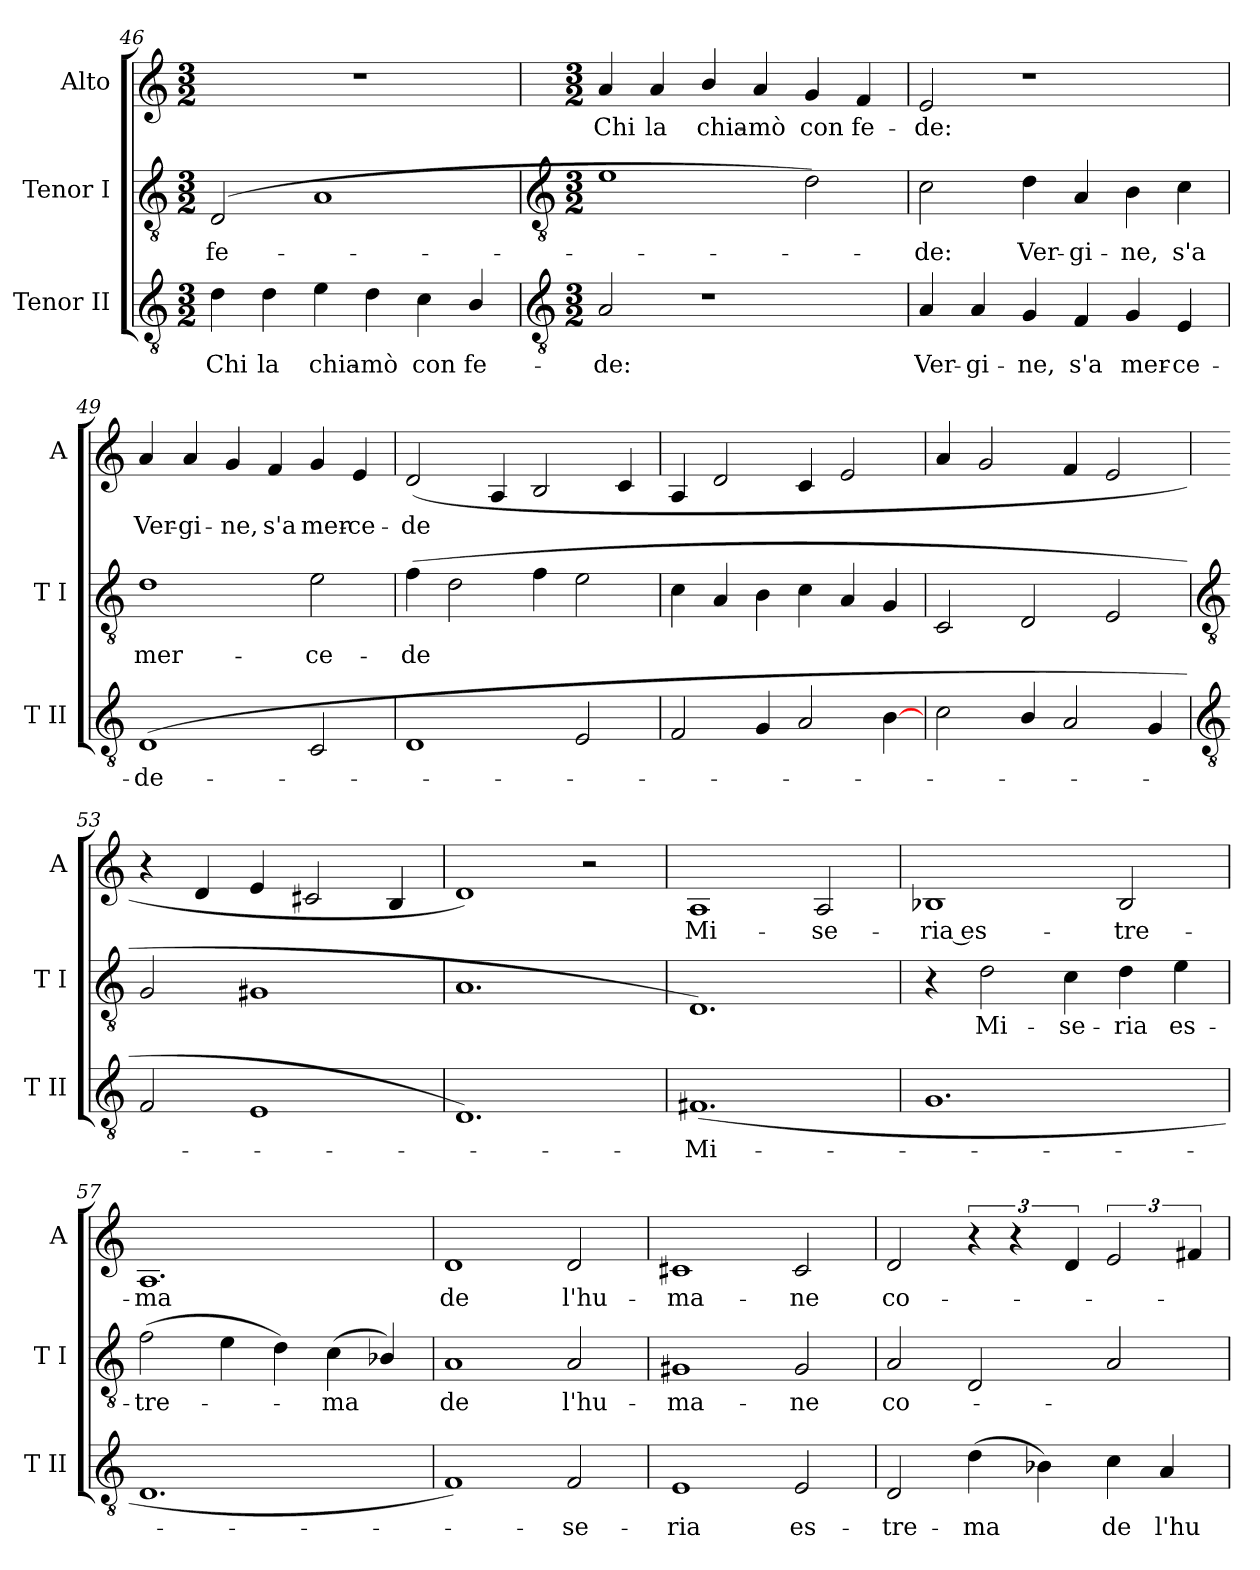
**kern	**text	**kern	**text	**kern	**text
*part3	*part3	*part2	*part2	*part1	*part1
*staff3	*staff3	*staff2	*staff2	*staff1	*staff1
*I"Tenor II	*	*I"Tenor I	*	*I"Alto	*
*I'T II	*	*I'T I	*	*I'A	*
*clefGv2	*	*clefGv2	*	*clefG2	*
*k[]	*	*k[]	*	*k[]	*
*C:	*	*C:	*	*C:	*
*M3/2	*	*M3/2	*	*M3/2	*
=46	=46	=46	=46	=46	=46
!	!LO:LY:b	!	!LO:LY:b	!LO:N:vis=1	!
4d	Chi	(>2D	fe-	1.r	.
!	!LO:LY:b	!	!	!	!
4d	la	.	.	.	.
!	!LO:LY:b	!	!	!	!
4e	chia-	1A	.	.	.
!	!LO:LY:b	!	!	!	!
4d	-mò	.	.	.	.
!	!LO:LY:b	!	!	!	!
4c	con	.	.	.	.
!	!LO:LY:b	!	!	!	!
4B/	fe-	.	.	.	.
!!LO:LB:g=z
=47	=47	=47	=47	=47	=47
*clefGv2	*	*clefGv2	*	*	*
*M3/2	*	*M3/2	*	*M3/2	*
!	!LO:LY:b	!	!	!	!LO:LY:b
2A	-de:	1e	.	4a	Chi
!	!	!	!	!	!LO:LY:b
.	.	.	.	4a	la
!	!	!	!	!	!LO:LY:b
1r	.	.	.	4b/	chia-
!	!	!	!	!	!LO:LY:b
.	.	.	.	4a	-mò
!	!	!	!	!	!LO:LY:b
.	.	2d)	.	4g	con
!	!	!	!	!	!LO:LY:b
.	.	.	.	4f	fe-
=48	=48	=48	=48	=48	=48
!	!LO:LY:b	!	!LO:LY:b	!	!LO:LY:b
4A	Ver-	2c	de:	2e	-de:
!	!LO:LY:b	!	!	!	!
4A	-gi-	.	.	.	.
!	!LO:LY:b	!	!LO:LY:b	!	!
4G	-ne,	4d	Ver-	1r	.
!	!LO:LY:b	!	!LO:LY:b	!	!
4F	s'a	4A	-gi-	.	.
!	!LO:LY:b	!	!LO:LY:b	!	!
4G	mer-	4B	-ne,	.	.
!	!LO:LY:b	!	!LO:LY:b	!	!
4E	-ce-	4c	s'a	.	.
=49	=49	=49	=49	=49	=49
!	!LO:LY:b	!	!LO:LY:b	!	!LO:LY:b
(<1D	-de-	1d	mer-	4a	Ver-
!	!	!	!	!	!LO:LY:b
.	.	.	.	4a	-gi-
!	!	!	!	!	!LO:LY:b
.	.	.	.	4g	-ne,
!	!	!	!	!	!LO:LY:b
.	.	.	.	4f	s'a
!	!	!	!LO:LY:b	!	!LO:LY:b
2C	.	2e	-ce-	4g	mer-
!	!	!	!	!	!LO:LY:b
.	.	.	.	4e	-ce-
=50	=50	=50	=50	=50	=50
!	!	!	!LO:LY:b	!	!LO:LY:b
1D	.	(<4f	-de	(<2d	-de
.	.	2d	.	.	.
.	.	.	.	4A	.
.	.	4f	.	2B	.
2E	.	2e	.	.	.
.	.	.	.	4c	.
=51	=51	=51	=51	=51	=51
2F	.	4c	.	4A	.
.	.	4A	.	2d	.
4G	.	4B	.	.	.
2A	.	4c	.	4c	.
.	.	4A	.	2e	.
[4B	.	4G	.	.	.
=52	=52	=52	=52	=52	=52
2c	.	2C	.	4a	.
.	.	.	.	2g	.
4B/	.	2D	.	.	.
2A	.	.	.	4f	.
.	.	2E	.	2e	.
4G	.	.	.	.	.
!!LO:LB:g=z
=53	=53	=53	=53	=53	=53
*clefGv2	*	*clefGv2	*	*	*
2F	.	2G	.	4r	.
.	.	.	.	4d	.
1E	.	1G#X	.	4e	.
.	.	.	.	2c#X	.
.	.	.	.	4B	.
=54	=54	=54	=54	=54	=54
1.D)	.	1.A	.	1d)	.
.	.	.	.	2r	.
=55	=55	=55	=55	=55	=55
!	!LO:LY:b	!	!	!	!LO:LY:b
(<1.F#X	Mi-	1.D)	.	1A	Mi-
!	!	!	!	!	!LO:LY:b
.	.	.	.	2A	-se-
=56	=56	=56	=56	=56	=56
!	!	!	!	!	!LO:LY:b
1.G	.	4r	.	1B-X	-ria es-
!	!	!	!LO:LY:b	!	!
.	.	2d	Mi-	.	.
!	!	!	!LO:LY:b	!	!
.	.	4c	-se-	.	.
!	!	!	!LO:LY:b	!	!LO:LY:b
.	.	4d	-ria	2B-	-tre-
!	!	!	!LO:LY:b	!	!
.	.	4e	es-	.	.
=57	=57	=57	=57	=57	=57
!	!	!	!LO:LY:b	!	!LO:LY:b
1.D	.	(>2f	-tre-	1.A	-ma
.	.	4e	.	.	.
.	.	4d)	.	.	.
!	!	!	!LO:LY:b	!	!
.	.	(<4c	ma	.	.
.	.	4B-X/)	.	.	.
=58	=58	=58	=58	=58	=58
!	!	!	!LO:LY:b	!	!LO:LY:b
1F)	.	1A	de	1d	de
!	!LO:LY:b	!	!LO:LY:b	!	!LO:LY:b
2F	se-	2A	l'hu-	2d	l'hu-
=59	=59	=59	=59	=59	=59
!	!LO:LY:b	!	!LO:LY:b	!	!LO:LY:b
1E	-ria	1G#X	-ma-	1c#X	-ma-
!	!LO:LY:b	!	!LO:LY:b	!	!LO:LY:b
2E	es-	2G#	-ne	2c#	-ne
=60	=60	=60	=60	=60	=60
!	!LO:LY:b	!	!LO:LY:b	!	!LO:LY:b
2D	-tre-	2A	co-	2d	co-
!	!LO:LY:b	!	!	!	!
(>4d	-ma	2D	.	6r	.
.	.	.	.	6r	.
4B-X)	.	.	.	.	.
.	.	.	.	6d	.
!	!LO:LY:b	!	!	!	!
4c	de	2A	.	3e	.
!	!LO:LY:b	!	!	!	!
4A	l'hu-	.	.	.	.
.	.	.	.	6f#X	.
=	=	=	=	=	=
*-	*-	*-	*-	*-	*-
